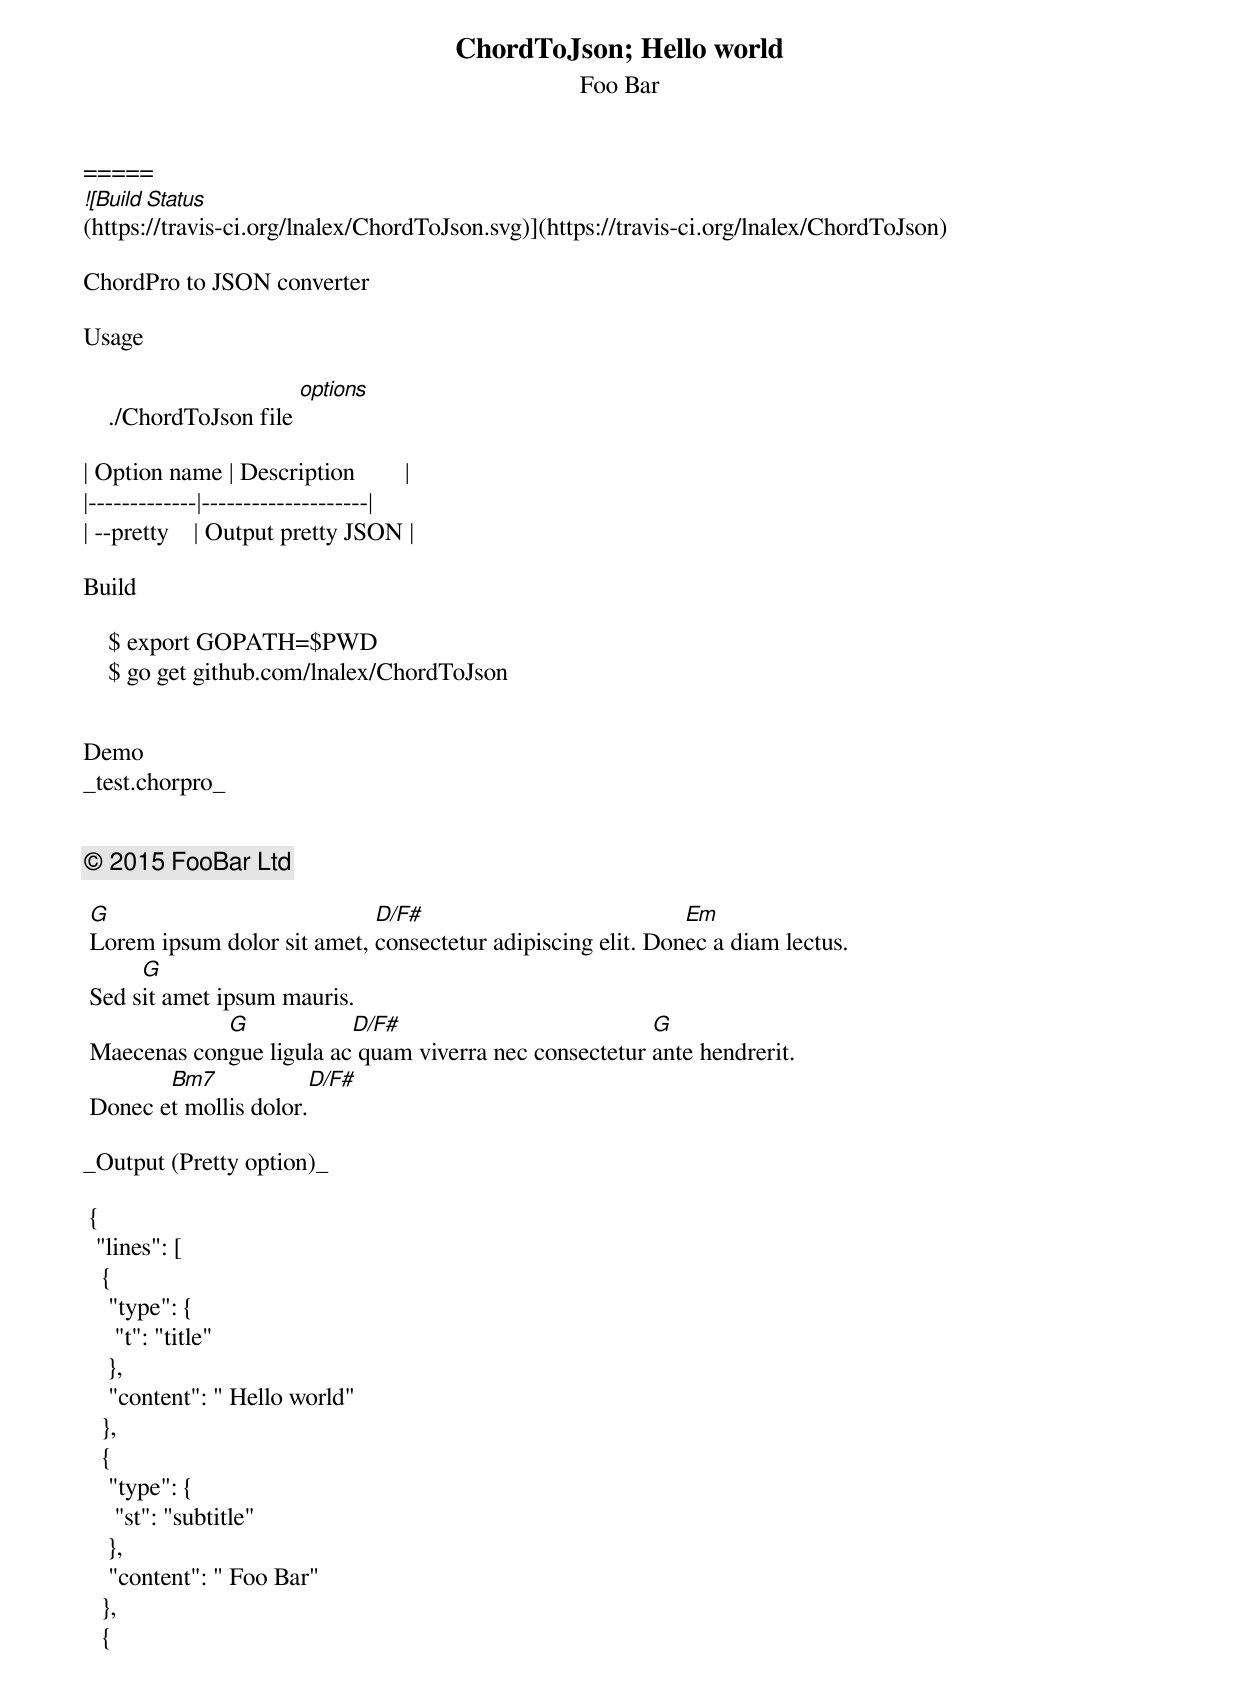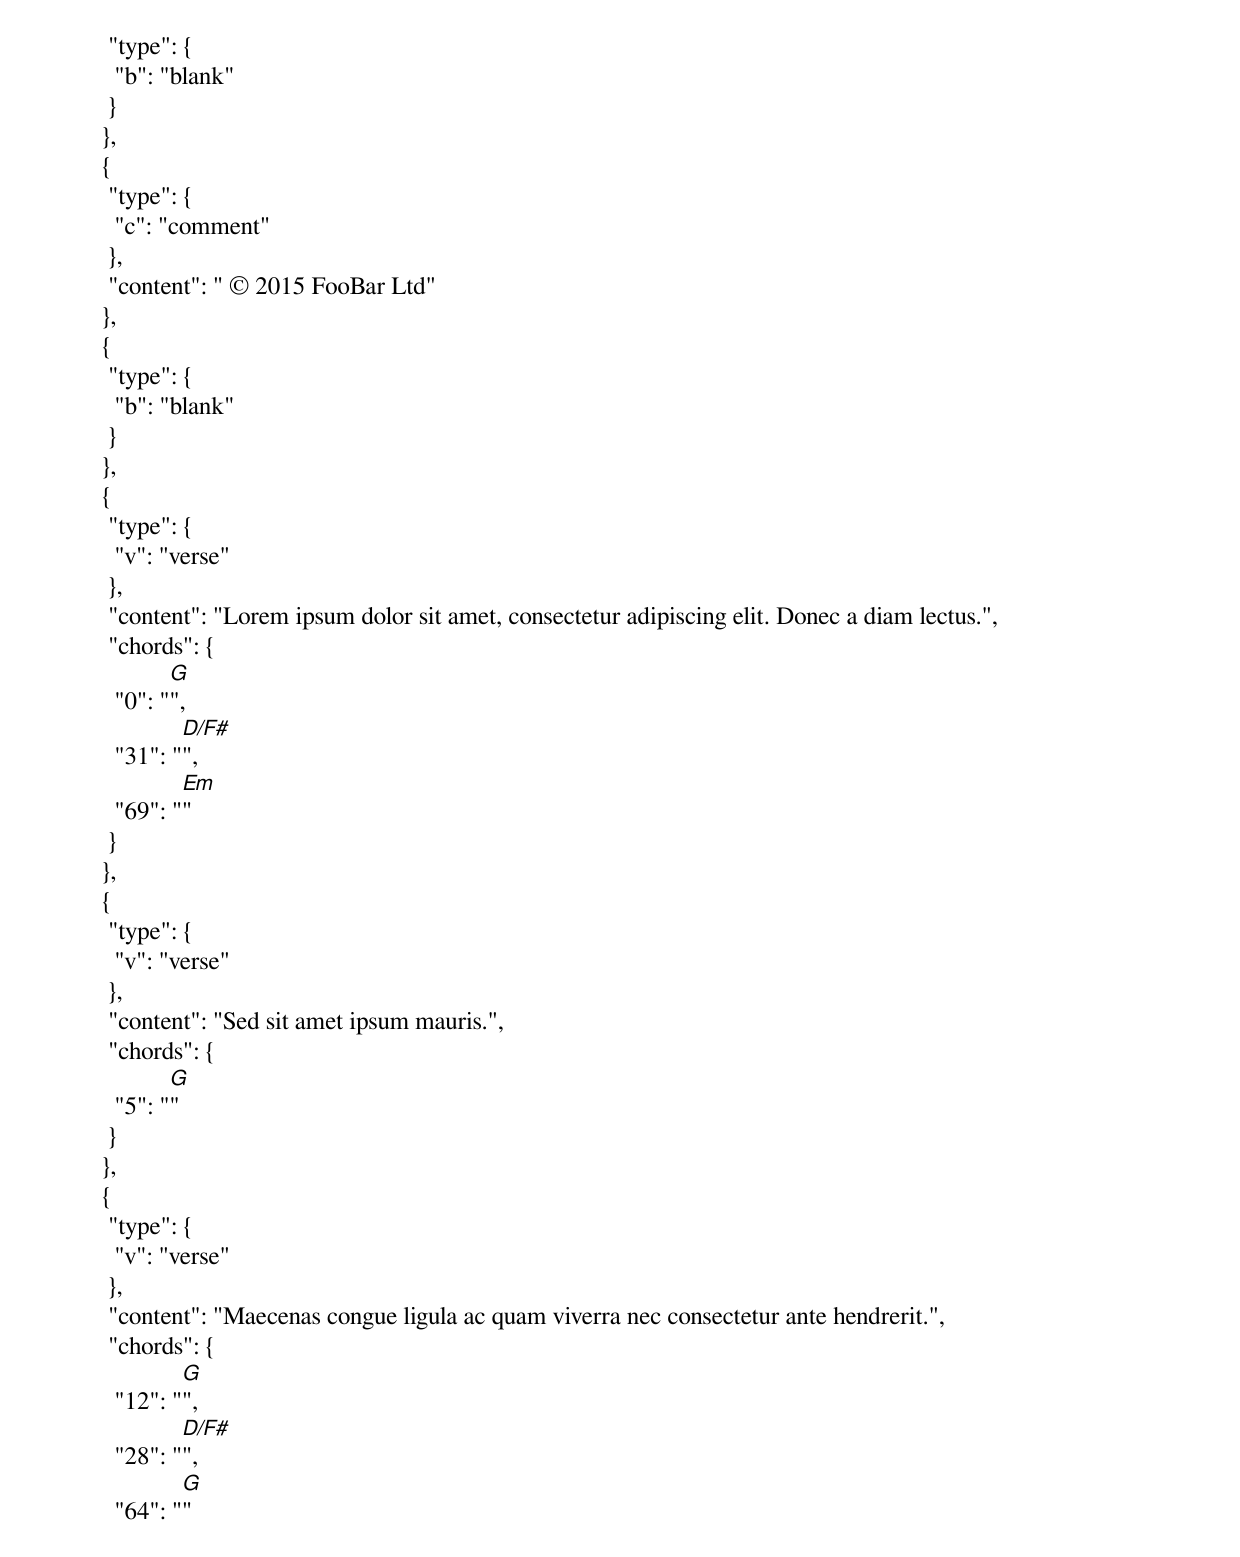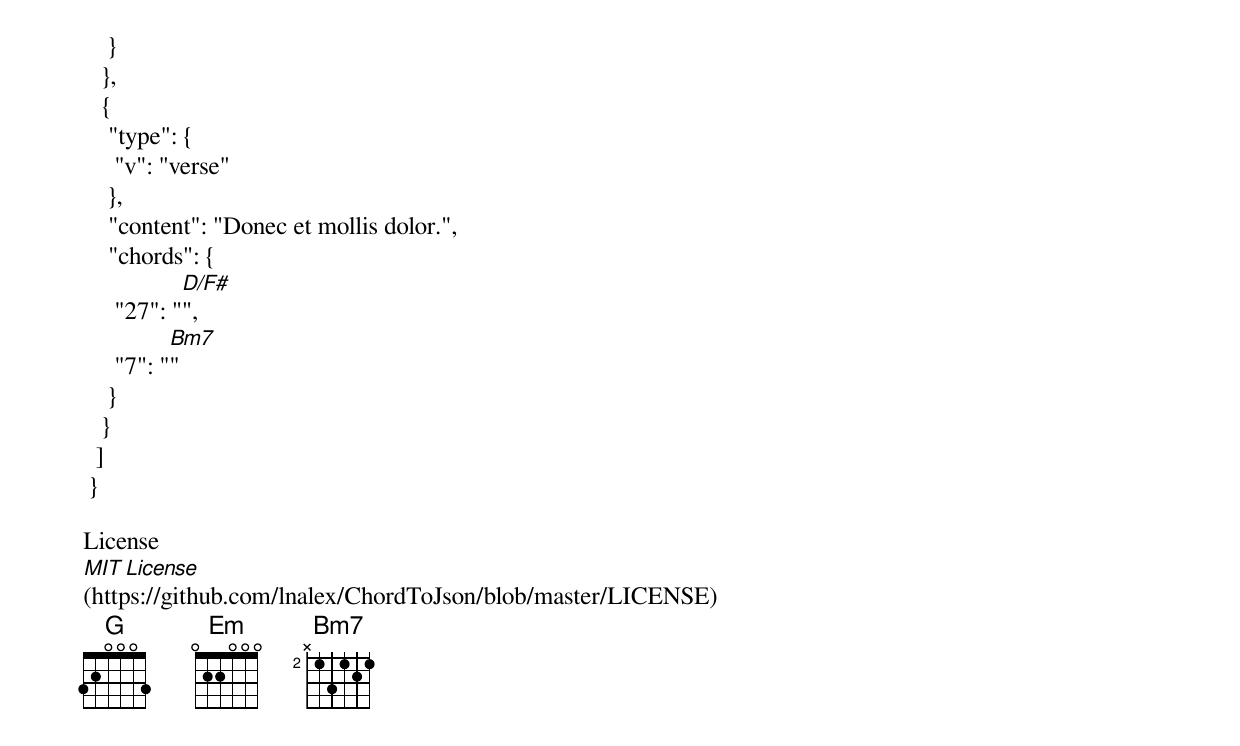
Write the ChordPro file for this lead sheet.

ChordToJson
=====
[![Build Status](https://travis-ci.org/lnalex/ChordToJson.svg)](https://travis-ci.org/lnalex/ChordToJson)

ChordPro to JSON converter

Usage

    ./ChordToJson file [options]

| Option name | Description        |
|-------------|--------------------|
| --pretty    | Output pretty JSON |

Build

    $ export GOPATH=$PWD
    $ go get github.com/lnalex/ChordToJson


Demo
_test.chorpro_

	{t: Hello world}
	{st: Foo Bar}

	{c: © 2015 FooBar Ltd}

	[G]Lorem ipsum dolor sit amet, [D/F#]consectetur adipiscing elit. Don[Em]ec a diam lectus.
	Sed s[G]it amet ipsum mauris.
	Maecenas con[G]gue ligula ac[D/F#] quam viverra nec consectetur [G]ante hendrerit.
	Donec e[Bm7]t mollis dolor.[D/F#]

_Output (Pretty option)_

	{
	 "lines": [
	  {
	   "type": {
	    "t": "title"
	   },
	   "content": " Hello world"
	  },
	  {
	   "type": {
	    "st": "subtitle"
	   },
	   "content": " Foo Bar"
	  },
	  {
	   "type": {
	    "b": "blank"
	   }
	  },
	  {
	   "type": {
	    "c": "comment"
	   },
	   "content": " © 2015 FooBar Ltd"
	  },
	  {
	   "type": {
	    "b": "blank"
	   }
	  },
	  {
	   "type": {
	    "v": "verse"
	   },
	   "content": "Lorem ipsum dolor sit amet, consectetur adipiscing elit. Donec a diam lectus.",
	   "chords": {
	    "0": "[G]",
	    "31": "[D/F#]",
	    "69": "[Em]"
	   }
	  },
	  {
	   "type": {
	    "v": "verse"
	   },
	   "content": "Sed sit amet ipsum mauris.",
	   "chords": {
	    "5": "[G]"
	   }
	  },
	  {
	   "type": {
	    "v": "verse"
	   },
	   "content": "Maecenas congue ligula ac quam viverra nec consectetur ante hendrerit.",
	   "chords": {
	    "12": "[G]",
	    "28": "[D/F#]",
	    "64": "[G]"
	   }
	  },
	  {
	   "type": {
	    "v": "verse"
	   },
	   "content": "Donec et mollis dolor.",
	   "chords": {
	    "27": "[D/F#]",
	    "7": "[Bm7]"
	   }
	  }
	 ]
	}

License
[MIT License](https://github.com/lnalex/ChordToJson/blob/master/LICENSE)
